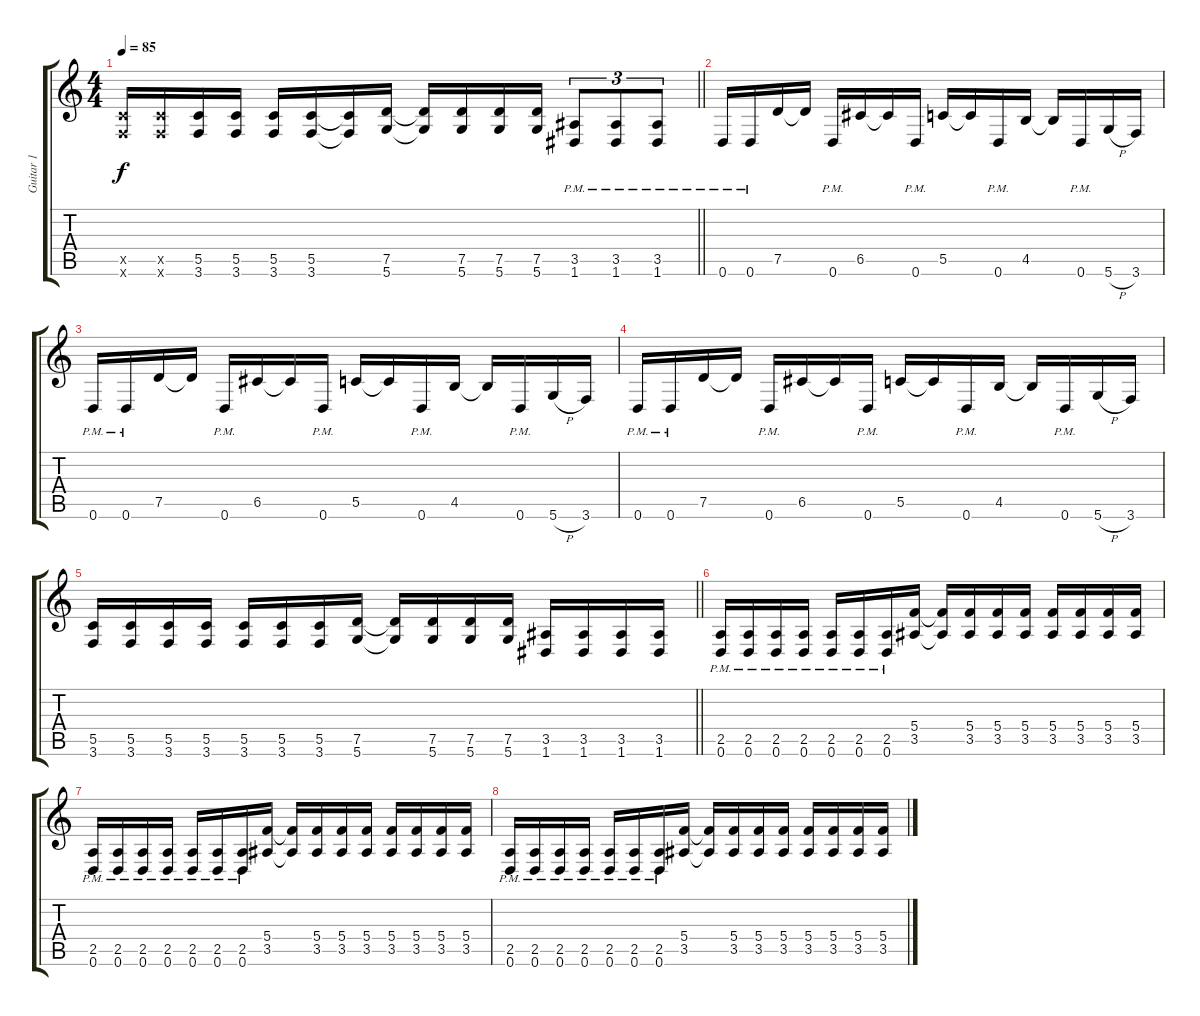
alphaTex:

\track ("Guitar 1" "Guitar 1") {instrument distortionguitar}
\staff {score tabs}
\tuning (D4 A3 F3 C3 G2 D2) {hide}
\ts (4 4)
\tempo 85
\clef g2
\barLineRight lightlight
\ks c
(5.5{x} 3.6{x}).16{dy f} (5.5{x} 3.6{x}).16 (5.5 3.6).16 (5.5 3.6).16 (5.5 3.6).16 (5.5 3.6).16 (5.5{t} 3.6{t}).16 (7.5 5.6).16 (7.5{t} 5.6{t}).16 (7.5 5.6).16 (7.5 5.6).16 (7.5 5.6).16 (3.5{pm} 1.6{pm}).8{tu (3 2)} (3.5{pm} 1.6{pm}).8{tu (3 2)} (3.5{pm} 1.6{pm}).8{tu (3 2)} |
0.6{pm}.16 0.6{pm}.16 7.5.16 7.5{t}.16 0.6{pm}.16 6.5.16 6.5{t}.16 0.6{pm}.16 5.5.16 5.5{t}.16 0.6{pm}.16 4.5.16 4.5{t}.16 0.6{pm}.16 5.6{h}.16 3.6.16 |
0.6{pm}.16 0.6{pm}.16 7.5.16 7.5{t}.16 0.6{pm}.16 6.5.16 6.5{t}.16 0.6{pm}.16 5.5.16 5.5{t}.16 0.6{pm}.16 4.5.16 4.5{t}.16 0.6{pm}.16 5.6{h}.16 3.6.16 |
0.6{pm}.16 0.6{pm}.16 7.5.16 7.5{t}.16 0.6{pm}.16 6.5.16 6.5{t}.16 0.6{pm}.16 5.5.16 5.5{t}.16 0.6{pm}.16 4.5.16 4.5{t}.16 0.6{pm}.16 5.6{h}.16 3.6.16 |
\barLineRight lightlight
(5.5 3.6).16 (5.5 3.6).16 (5.5 3.6).16 (5.5 3.6).16 (5.5 3.6).16 (5.5 3.6).16 (5.5 3.6).16 (7.5 5.6).16 (7.5{t} 5.6{t}).16 (7.5 5.6).16 (7.5 5.6).16 (7.5 5.6).16 (3.5 1.6).16 (3.5 1.6).16 (3.5 1.6).16 (3.5 1.6).16 |
(2.5{pm} 0.6{pm}).16 (2.5{pm} 0.6{pm}).16 (2.5{pm} 0.6{pm}).16 (2.5{pm} 0.6{pm}).16 (2.5{pm} 0.6{pm}).16 (2.5{pm} 0.6{pm}).16 (2.5{pm} 0.6{pm}).16 (5.4 3.5).16 (5.4{t} 3.5{t}).16 (5.4 3.5).16 (5.4 3.5).16 (5.4 3.5).16 (5.4 3.5).16 (5.4 3.5).16 (5.4 3.5).16 (5.4 3.5).16 |
(2.5{pm} 0.6{pm}).16 (2.5{pm} 0.6{pm}).16 (2.5{pm} 0.6{pm}).16 (2.5{pm} 0.6{pm}).16 (2.5{pm} 0.6{pm}).16 (2.5{pm} 0.6{pm}).16 (2.5{pm} 0.6{pm}).16 (5.4 3.5).16 (5.4{t} 3.5{t}).16 (5.4 3.5).16 (5.4 3.5).16 (5.4 3.5).16 (5.4 3.5).16 (5.4 3.5).16 (5.4 3.5).16 (5.4 3.5).16 |
(2.5{pm} 0.6{pm}).16 (2.5{pm} 0.6{pm}).16 (2.5{pm} 0.6{pm}).16 (2.5{pm} 0.6{pm}).16 (2.5{pm} 0.6{pm}).16 (2.5{pm} 0.6{pm}).16 (2.5{pm} 0.6{pm}).16 (5.4 3.5).16 (5.4{t} 3.5{t}).16 (5.4 3.5).16 (5.4 3.5).16 (5.4 3.5).16 (5.4 3.5).16 (5.4 3.5).16 (5.4 3.5).16 (5.4 3.5).16
